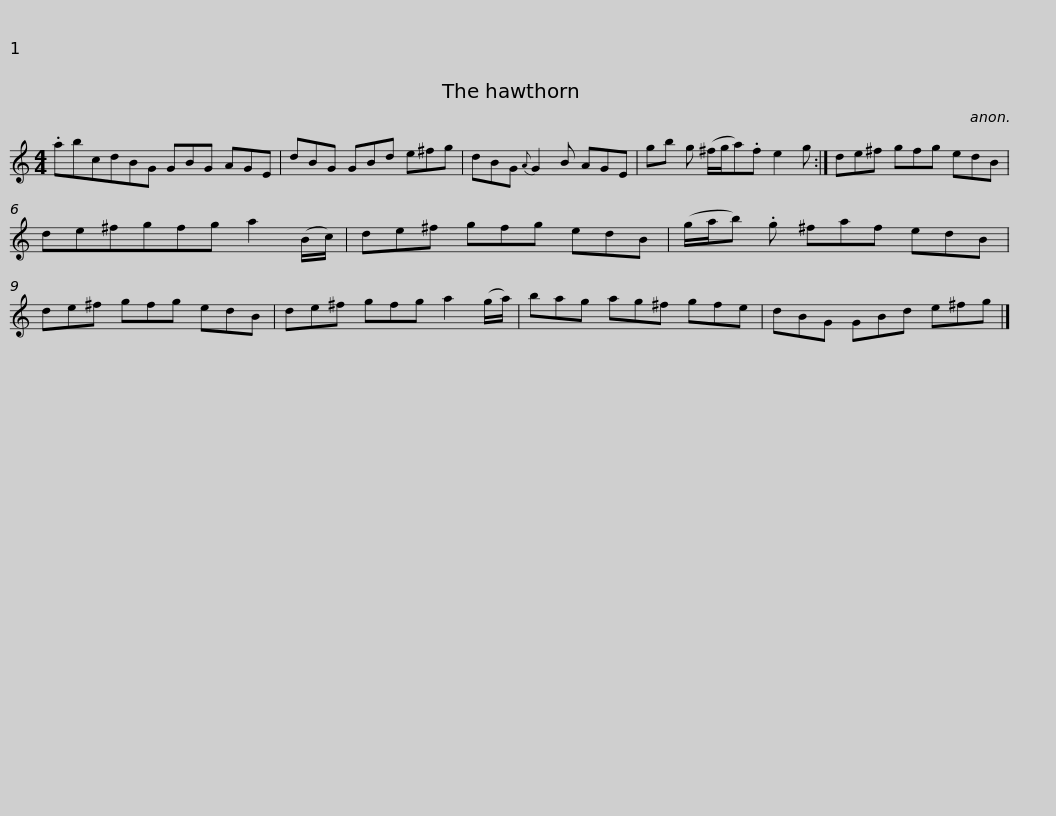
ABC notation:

X:1
L:1/8
M:4/4
I:linebreak $
K:C
V:1 treble
V:1
 .abcdBG GBG AGE | dBG GBd e^fg | dBG{A} G2 B AGE | gb g (^f/g/a).f e2 g :|$ de^f gfg edB | %5
 de^fgfg a2 (B/c/) | de^f gfg edB | (g/a/b) .g ^faf edB | de^f gfg edB |$ de^f gfg a2 (g/a/) | %10
 bag ag^f gfe | dBG GBd e^fg |] %12
